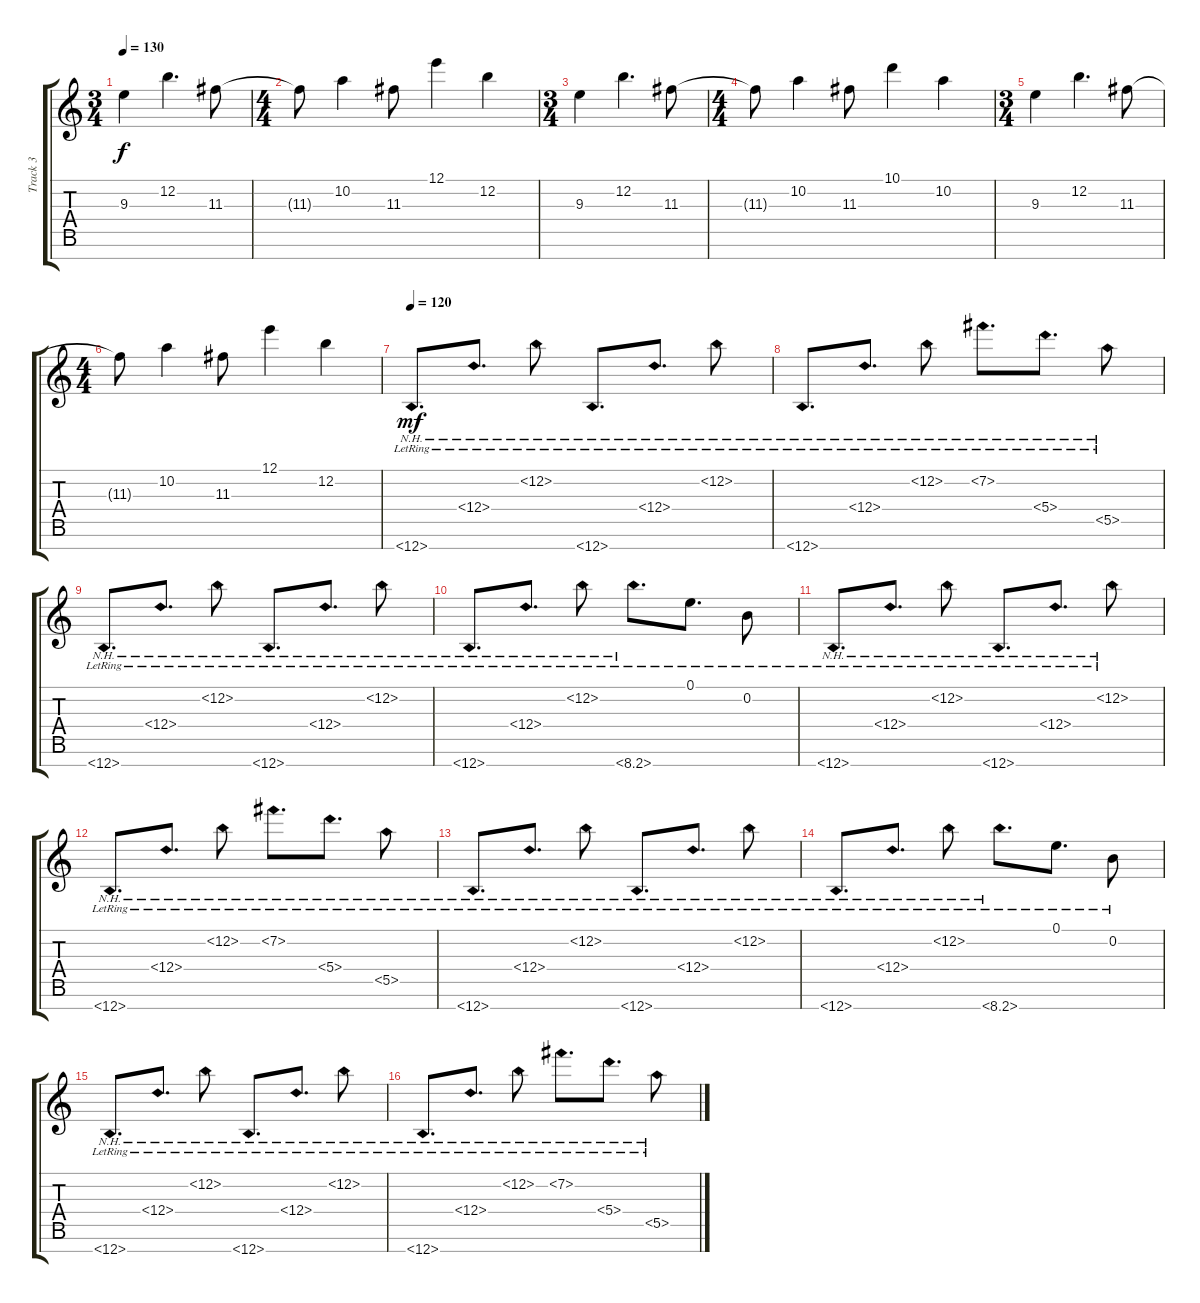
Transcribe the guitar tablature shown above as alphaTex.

\track ("Track 3" "Track 3") {instrument acousticguitarsteel}
\staff {score tabs}
\tuning (E4 B3 G3 D3 A2 E2 B1) {hide}
\ts (3 4)
\tempo 130
\clef g2
\ks c
9.3.4{dy f} 12.2.4{d} 11.3.8 |
\ts (4 4)
11.3{t}.8 10.2.4 11.3.8 12.1.4 12.2.4 |
\ts (3 4)
9.3.4 12.2.4{d} 11.3.8 |
\ts (4 4)
11.3{t}.8 10.2.4 11.3.8 10.1.4 10.2.4 |
\ts (3 4)
9.3.4 12.2.4{d} 11.3.8 |
\ts (4 4)
11.3{t}.8 10.2.4 11.3.8 12.1.4 12.2.4 |
\tempo 120
12.7{nh lr}.8{d dy mf instrument acousticguitarsteel} 12.4{nh lr}.8{d} 12.2{nh lr}.8 12.7{nh lr}.8{d} 12.4{nh lr}.8{d} 12.2{nh lr}.8 |
12.7{nh lr}.8{d} 12.4{nh lr}.8{d} 12.2{nh lr}.8 7.2{nh lr}.8{d} 5.4{nh lr}.8{d} 5.5{nh lr}.8 |
12.7{nh lr}.8{d} 12.4{nh lr}.8{d} 12.2{nh lr}.8 12.7{nh lr}.8{d} 12.4{nh lr}.8{d} 12.2{nh lr}.8 |
12.7{nh lr}.8{d} 12.4{nh lr}.8{d} 12.2{nh lr}.8 8.7{nh lr}.8{d} 0.1{lr}.8{d} 0.2{lr}.8 |
12.7{nh lr}.8{d} 12.4{nh lr}.8{d} 12.2{nh lr}.8 12.7{nh lr}.8{d} 12.4{nh lr}.8{d} 12.2{nh lr}.8 |
12.7{nh lr}.8{d} 12.4{nh lr}.8{d} 12.2{nh lr}.8 7.2{nh lr}.8{d} 5.4{nh lr}.8{d} 5.5{nh lr}.8 |
12.7{nh lr}.8{d} 12.4{nh lr}.8{d} 12.2{nh lr}.8 12.7{nh lr}.8{d} 12.4{nh lr}.8{d} 12.2{nh lr}.8 |
12.7{nh lr}.8{d} 12.4{nh lr}.8{d} 12.2{nh lr}.8 8.7{nh lr}.8{d} 0.1{lr}.8{d} 0.2{lr}.8 |
12.7{nh lr}.8{d} 12.4{nh lr}.8{d} 12.2{nh lr}.8 12.7{nh lr}.8{d} 12.4{nh lr}.8{d} 12.2{nh lr}.8 |
12.7{nh lr}.8{d} 12.4{nh lr}.8{d} 12.2{nh lr}.8 7.2{nh lr}.8{d} 5.4{nh lr}.8{d} 5.5{nh lr}.8
